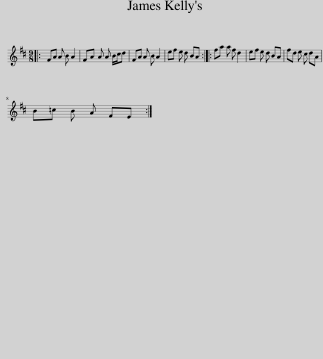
X:1
L:1/8
M:9/8
I:linebreak $
K:D
V:1 treble
V:1
|: FA A B A2 | FA A A B/c/d | FA A B A2 | ef e d BA :: fa a f d2 | %5
 ef e d BA | fd e c dA |$ B=c B A FE :| %8
